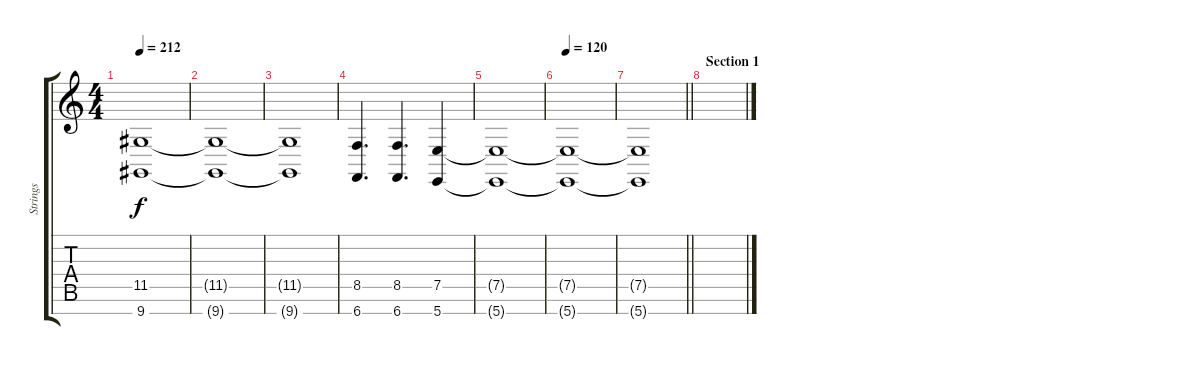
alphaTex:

\track ("Strings" "Strings") {instrument tremolostrings}
\staff {score tabs}
\tuning (E4 B3 G3 D3 A2 E2 B1) {hide}
\ts (4 4)
\tempo 212
\clef g2
\ks c
(11.5{t} 9.7{t}).1{dy f} |
(11.5{t} 9.7{t}).1 |
(11.5{t} 9.7{t}).1 |
(8.5 6.7).4{d} (8.5 6.7).4{d} (7.5 5.7).4 |
(7.5{t} 5.7{t}).1 |
\tempo 120
(7.5{t} 5.7{t}).1 |
\barLineRight lightlight
(7.5{t} 5.7{t}).1 |
\section ("" "Section 1")
